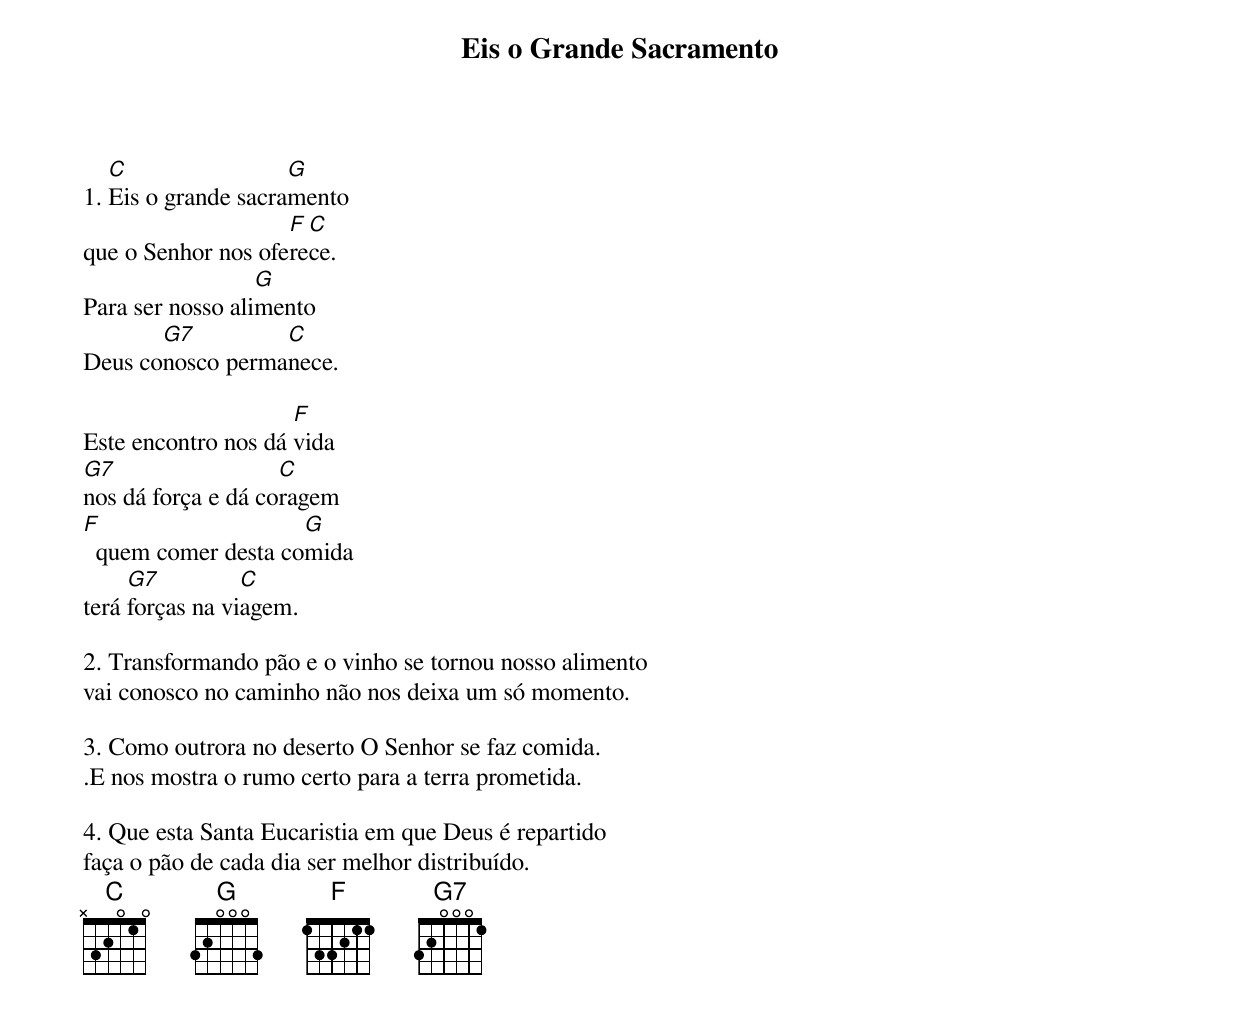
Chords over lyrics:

Eis o Grande Sacramento

   C                 G
1. Eis o grande sacramento
                    F C
que o Senhor nos oferece.
                  G
Para ser nosso alimento
       G7         C
Deus conosco permanece.

                     F
Este encontro nos dá vida
G7                  C
nos dá força e dá coragem
F                    G
  quem comer desta comida
     G7          C
terá forças na viagem.

2. Transformando pão e o vinho se tornou nosso alimento
vai conosco no caminho não nos deixa um só momento.

3. Como outrora no deserto O Senhor se faz comida.
.E nos mostra o rumo certo para a terra prometida.

4. Que esta Santa Eucaristia em que Deus é repartido
faça o pão de cada dia ser melhor distribuído.
